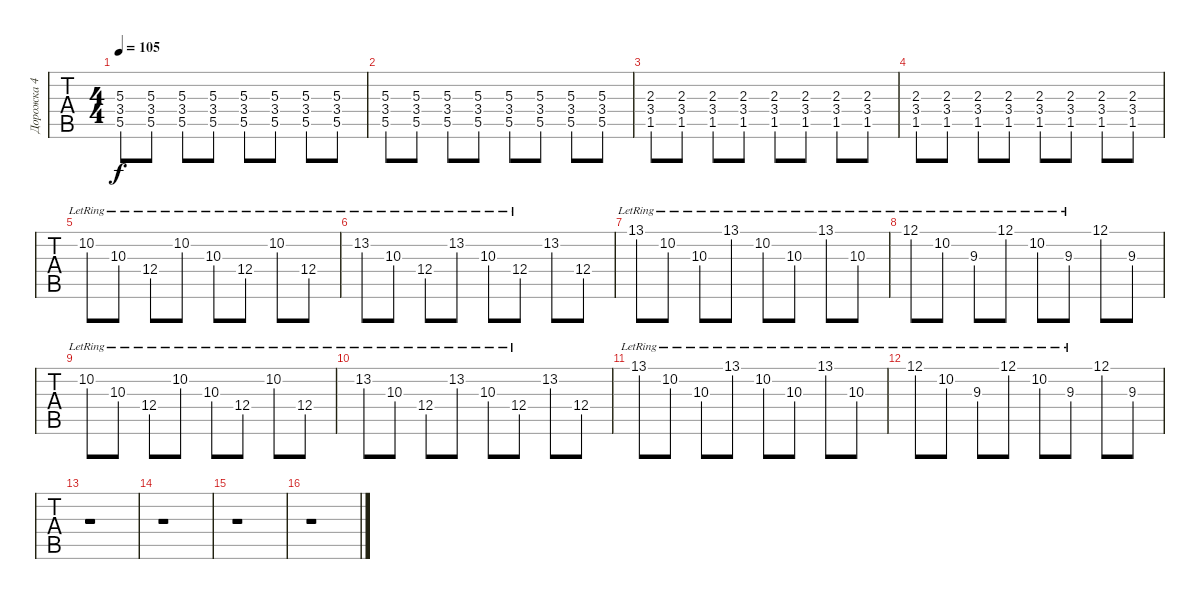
\track ("Дорожка 4" "Дорожка 4") {instrument distortionguitar}
\staff {tabs}
\tuning (Eb4 Bb3 Gb3 Db3 Ab2 Db2) {hide}
\ts (4 4)
\tempo 105
\clef g2
\ks c
(5.3 3.4 5.5).8{dy f instrument distortionguitar} (5.3 3.4 5.5).8 (5.3 3.4 5.5).8 (5.3 3.4 5.5).8 (5.3 3.4 5.5).8 (5.3 3.4 5.5).8 (5.3 3.4 5.5).8 (5.3 3.4 5.5).8 |
(5.3 3.4 5.5).8{instrument distortionguitar} (5.3 3.4 5.5).8 (5.3 3.4 5.5).8 (5.3 3.4 5.5).8 (5.3 3.4 5.5).8 (5.3 3.4 5.5).8 (5.3 3.4 5.5).8 (5.3 3.4 5.5).8 |
(2.3 3.4 1.5).8 (2.3 3.4 1.5).8 (2.3 3.4 1.5).8 (2.3 3.4 1.5).8 (2.3 3.4 1.5).8 (2.3 3.4 1.5).8 (2.3 3.4 1.5).8 (2.3 3.4 1.5).8 |
(2.3 3.4 1.5).8 (2.3 3.4 1.5).8 (2.3 3.4 1.5).8 (2.3 3.4 1.5).8 (2.3 3.4 1.5).8 (2.3 3.4 1.5).8 (2.3 3.4 1.5).8 (2.3 3.4 1.5).8 |
10.2{lr}.8 10.3{lr}.8 12.4{lr}.8 10.2{lr}.8 10.3{lr}.8 12.4{lr}.8 10.2{lr}.8 12.4{lr}.8 |
13.2{lr}.8 10.3{lr}.8 12.4{lr}.8 13.2{lr}.8 10.3{lr}.8 12.4{lr}.8 13.2.8 12.4.8 |
13.1{lr}.8 10.2{lr}.8 10.3{lr}.8 13.1{lr}.8 10.2{lr}.8 10.3{lr}.8 13.1{lr}.8 10.3{lr}.8 |
12.1{lr}.8 10.2{lr}.8 9.3{lr}.8 12.1{lr}.8 10.2{lr}.8 9.3{lr}.8 12.1.8 9.3.8 |
10.2{lr}.8 10.3{lr}.8 12.4{lr}.8 10.2{lr}.8 10.3{lr}.8 12.4{lr}.8 10.2{lr}.8 12.4{lr}.8 |
13.2{lr}.8 10.3{lr}.8 12.4{lr}.8 13.2{lr}.8 10.3{lr}.8 12.4{lr}.8 13.2.8 12.4.8 |
13.1{lr}.8 10.2{lr}.8 10.3{lr}.8 13.1{lr}.8 10.2{lr}.8 10.3{lr}.8 13.1{lr}.8 10.3{lr}.8 |
12.1{lr}.8 10.2{lr}.8 9.3{lr}.8 12.1{lr}.8 10.2{lr}.8 9.3{lr}.8 12.1.8 9.3.8 |
r.1 |
r.1 |
r.1 |
r.1
